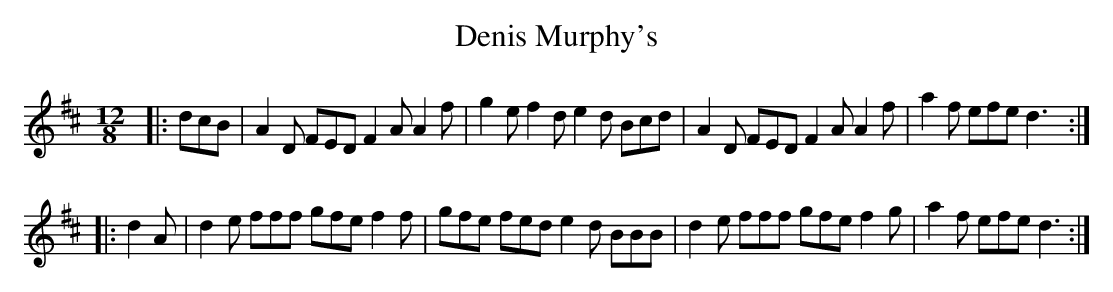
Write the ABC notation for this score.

X:1
T: Denis Murphy's
M: 12/8
L: 1/8
K: Dmaj
|:dcB|A2 D FED F2 A A2 f|g2 e f2 d e2 d Bcd|A2 D FED F2 A A2 f|a2 f efe d3:|
|:d2 A|d2 e fff gfe f2 f|gfe fed e2 d BBB|d2 e fff gfe f2 g|a2 f efe d3:|
